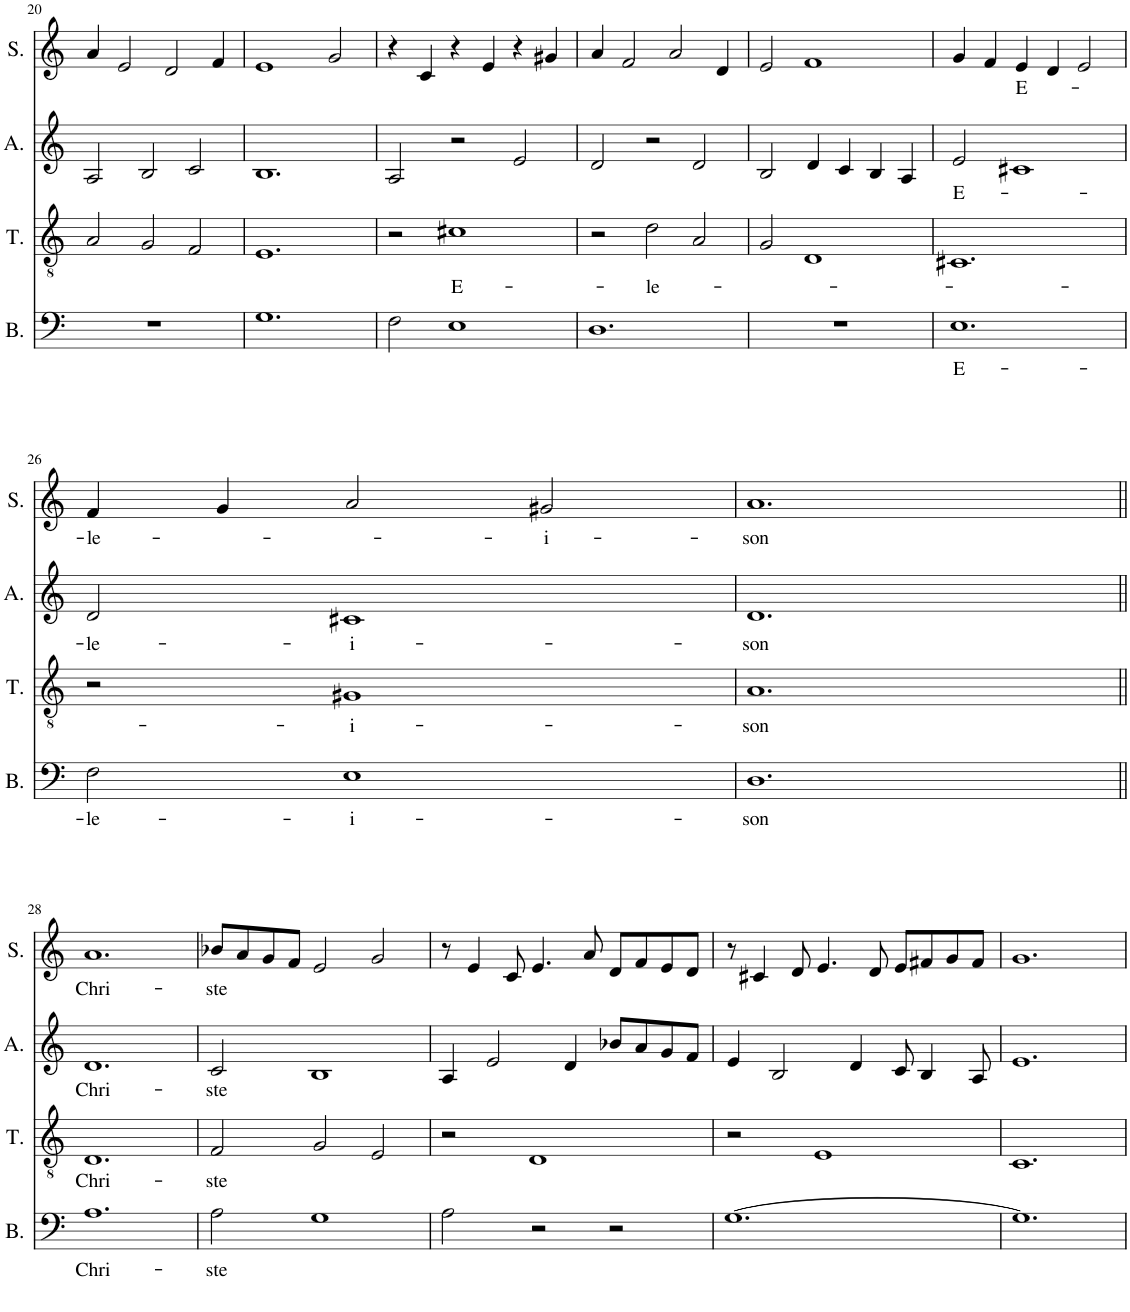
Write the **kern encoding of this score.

**kern	**text	**kern	**text	**kern	**text	**kern	**text
*part4	*part4	*part3	*part3	*part2	*part2	*part1	*part1
*staff4	*staff4	*staff3	*staff3	*staff2	*staff2	*staff1	*staff1
*I"Bass	*	*I"Tenor	*	*I"Alto	*	*I"Soprano	*
*I'B.	*	*I'T.	*	*I'A.	*	*I'S.	*
!!LO:PB:g=z
*clefF4	*	*clefGv2	*	*clefG2	*	*clefG2	*
*k[]	*	*k[]	*	*k[]	*	*k[]	*
*M3/2	*	*M3/2	*	*M3/2	*	*M3/2	*
=20	=20	=20	=20	=20	=20	=20	=20
1.r	.	2A/	.	2A/	.	4a/	.
.	.	.	.	.	.	2e/	.
.	.	2G/	.	2B/	.	.	.
.	.	.	.	.	.	2d/	.
.	.	2F/	.	2c/	.	.	.
.	.	.	.	.	.	4f/	.
=21	=21	=21	=21	=21	=21	=21	=21
1.G	.	1.E	.	1.B	.	1e	.
.	.	.	.	.	.	2g/	.
=22	=22	=22	=22	=22	=22	=22	=22
2F\	.	2r	.	2A/	.	4r	.
.	.	.	.	.	.	4c/	.
!	!	!	!LO:LY:b	!	!	!	!
1E	.	1c#X	E-	2r	.	4r	.
.	.	.	.	.	.	4e/	.
.	.	.	.	2e/	.	4r	.
.	.	.	.	.	.	4g#X/	.
=23	=23	=23	=23	=23	=23	=23	=23
1.D	.	2r	.	2d/	.	4a/	.
.	.	.	.	.	.	2f/	.
!	!	!	!LO:LY:b	!	!	!	!
.	.	2d\	-le-	2r	.	.	.
.	.	.	.	.	.	2a/	.
.	.	2A/	.	2d/	.	.	.
.	.	.	.	.	.	4d/	.
=24	=24	=24	=24	=24	=24	=24	=24
1.r	.	2G/	.	2B/	.	2e/	.
.	.	1D	.	4d/	.	1f	.
.	.	.	.	4c/	.	.	.
.	.	.	.	4B/	.	.	.
.	.	.	.	4A/	.	.	.
=25	=25	=25	=25	=25	=25	=25	=25
!	!LO:LY:b	!	!	!	!LO:LY:b	!	!
1.E	E-	1.C#X	.	2e/	E-	4g/	.
.	.	.	.	.	.	4f/	.
!	!	!	!	!	!	!	!LO:LY:b
.	.	.	.	1c#X	.	4e/	E-
.	.	.	.	.	.	4d/	.
.	.	.	.	.	.	2e/	.
!!LO:LB:g=z
=26	=26	=26	=26	=26	=26	=26	=26
!	!LO:LY:b	!	!	!	!LO:LY:b	!	!LO:LY:b
2F\	-le-	2r	.	2d/	-le-	4f/	-le-
.	.	.	.	.	.	4g/	.
!	!LO:LY:b	!	!LO:LY:b	!	!LO:LY:b	!	!
1E	-i-	1G#X	-i-	1c#X	-i-	2a/	.
!	!	!	!	!	!	!	!LO:LY:b
.	.	.	.	.	.	2g#X/	-i-
=27	=27	=27	=27	=27	=27	=27	=27
!	!LO:LY:b	!	!LO:LY:b	!	!LO:LY:b	!	!LO:LY:b
1.D	-son	1.A	-son	1.d	-son	1.a	-son
!!LO:LB:g=z
=28||	=28||	=28||	=28||	=28||	=28||	=28||	=28||
!	!LO:LY:b	!	!LO:LY:b	!	!LO:LY:b	!	!LO:LY:b
1.A	Chri-	1.D	Chri-	1.d	Chri-	1.a	Chri-
=29	=29	=29	=29	=29	=29	=29	=29
!	!LO:LY:b	!	!LO:LY:b	!	!LO:LY:b	!	!LO:LY:b
2A\	-ste	2F/	-ste	2c/	-ste	8b-X/L	-ste
.	.	.	.	.	.	8a/	.
.	.	.	.	.	.	8g/	.
.	.	.	.	.	.	8f/J	.
1G	.	2G/	.	1B	.	2e/	.
.	.	2E/	.	.	.	2g/	.
=30	=30	=30	=30	=30	=30	=30	=30
2A\	.	2r	.	4A/	.	8r	.
.	.	.	.	.	.	4e/	.
.	.	.	.	2e/	.	.	.
.	.	.	.	.	.	8c/	.
2r	.	1D	.	.	.	4.e/	.
.	.	.	.	4d/	.	.	.
.	.	.	.	.	.	8a/	.
2r	.	.	.	8b-X/L	.	8d/L	.
.	.	.	.	8a/	.	8f/	.
.	.	.	.	8g/	.	8e/	.
.	.	.	.	8f/J	.	8d/J	.
=31	=31	=31	=31	=31	=31	=31	=31
[1.G	.	2r	.	4e/	.	8r	.
.	.	.	.	.	.	4c#X/	.
.	.	.	.	2B/	.	.	.
.	.	.	.	.	.	8d/	.
.	.	1E	.	.	.	4.e/	.
.	.	.	.	4d/	.	.	.
.	.	.	.	.	.	8d/	.
.	.	.	.	8c/	.	8e/L	.
.	.	.	.	4B/	.	8f#X/	.
.	.	.	.	.	.	8g/	.
.	.	.	.	8A/	.	8f#/J	.
=32	=32	=32	=32	=32	=32	=32	=32
1.G]	.	1.C	.	1.e	.	1.g	.
=	=	=	=	=	=	=	=
*-	*-	*-	*-	*-	*-	*-	*-
